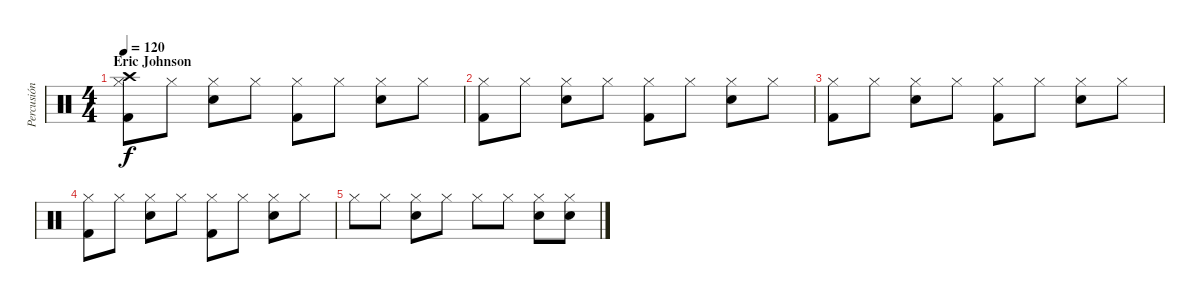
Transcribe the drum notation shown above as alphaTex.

\track ("Percusión" "Percusión") {instrument percussion}
\staff {score}
\articulation defaults
\ts (4 4)
\section ("" "Eric Johnson")
\tempo 120
\clef neutral
\ks c
("Kick (hit) 2" "Hi-Hat (closed)" "Crash high (hit)").8{dy f} "Hi-Hat (closed)".8 ("Snare (hit) 2" "Hi-Hat (closed)").8 "Hi-Hat (closed)".8 ("Kick (hit) 2" "Hi-Hat (closed)").8 "Hi-Hat (closed)".8 ("Snare (hit) 2" "Hi-Hat (closed)").8 "Hi-Hat (closed)".8 |
("Kick (hit) 2" "Hi-Hat (closed)").8 "Hi-Hat (closed)".8 ("Snare (hit) 2" "Hi-Hat (closed)").8 "Hi-Hat (closed)".8 ("Kick (hit) 2" "Hi-Hat (closed)").8 "Hi-Hat (closed)".8 ("Snare (hit) 2" "Hi-Hat (closed)").8 "Hi-Hat (closed)".8 |
("Kick (hit) 2" "Hi-Hat (closed)").8 "Hi-Hat (closed)".8 ("Snare (hit) 2" "Hi-Hat (closed)").8 "Hi-Hat (closed)".8 ("Kick (hit) 2" "Hi-Hat (closed)").8 "Hi-Hat (closed)".8 ("Snare (hit) 2" "Hi-Hat (closed)").8 "Hi-Hat (closed)".8 |
("Kick (hit) 2" "Hi-Hat (closed)").8 "Hi-Hat (closed)".8 ("Snare (hit) 2" "Hi-Hat (closed)").8 "Hi-Hat (closed)".8 ("Kick (hit) 2" "Hi-Hat (closed)").8 "Hi-Hat (closed)".8 ("Snare (hit) 2" "Hi-Hat (closed)").8 "Hi-Hat (closed)".8 |
"Hi-Hat (closed)".8 "Hi-Hat (closed)".8 ("Snare (hit) 2" "Hi-Hat (closed)").8 "Hi-Hat (closed)".8 "Hi-Hat (closed)".8 "Hi-Hat (closed)".8 ("Snare (hit) 2" "Hi-Hat (closed)").8 ("Snare (hit) 2" "Hi-Hat (closed)").8
